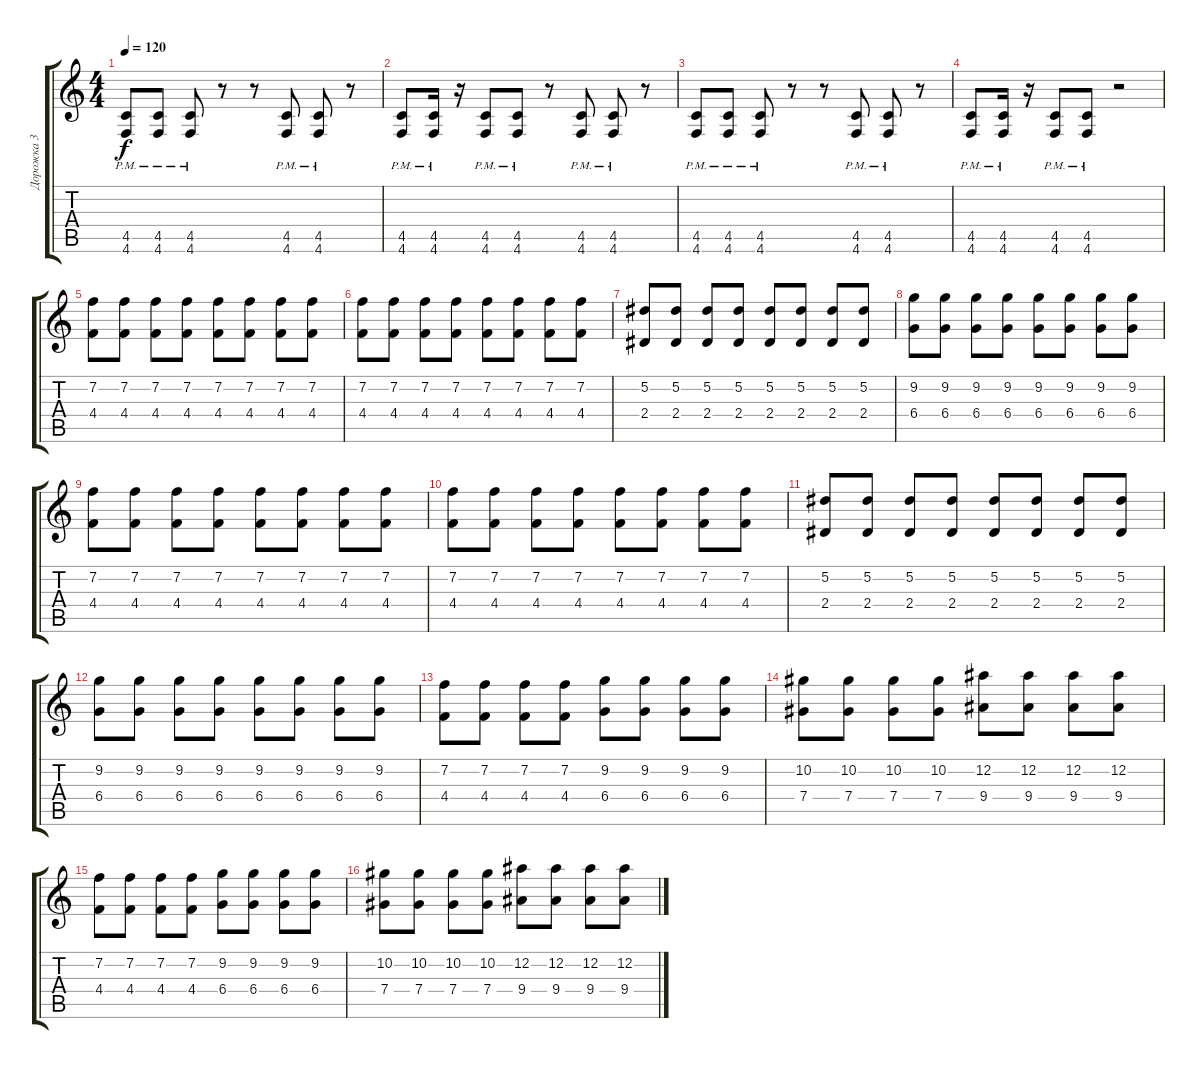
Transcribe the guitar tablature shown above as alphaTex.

\track ("Дорожка 3" "Дорожка 3") {instrument distortionguitar}
\staff {score tabs}
\tuning (Eb4 Bb3 Gb3 Db3 Ab2 Db2) {hide}
\ts (4 4)
\tempo 120
\clef g2
\ks c
(4.5{pm} 4.6{pm}).8{dy f} (4.5{pm} 4.6{pm}).8 (4.5{pm} 4.6{pm}).8 r.8 r.8 (4.5{pm} 4.6{pm}).8 (4.5{pm} 4.6{pm}).8 r.8 |
(4.5{pm} 4.6{pm}).8 (4.5{pm} 4.6{pm}).16 r.16 (4.5{pm} 4.6{pm}).8 (4.5{pm} 4.6{pm}).8 r.8 (4.5{pm} 4.6{pm}).8 (4.5{pm} 4.6{pm}).8 r.8 |
(4.5{pm} 4.6{pm}).8 (4.5{pm} 4.6{pm}).8 (4.5{pm} 4.6{pm}).8 r.8 r.8 (4.5{pm} 4.6{pm}).8 (4.5{pm} 4.6{pm}).8 r.8 |
(4.5{pm} 4.6{pm}).8 (4.5{pm} 4.6{pm}).16 r.16 (4.5{pm} 4.6{pm}).8 (4.5{pm} 4.6{pm}).8 r.2 |
(7.2 4.4).8 (7.2 4.4).8 (7.2 4.4).8 (7.2 4.4).8 (7.2 4.4).8 (7.2 4.4).8 (7.2 4.4).8 (7.2 4.4).8 |
(7.2 4.4).8 (7.2 4.4).8 (7.2 4.4).8 (7.2 4.4).8 (7.2 4.4).8 (7.2 4.4).8 (7.2 4.4).8 (7.2 4.4).8 |
(5.2 2.4).8 (5.2 2.4).8 (5.2 2.4).8 (5.2 2.4).8 (5.2 2.4).8 (5.2 2.4).8 (5.2 2.4).8 (5.2 2.4).8 |
(9.2 6.4).8 (9.2 6.4).8 (9.2 6.4).8 (9.2 6.4).8 (9.2 6.4).8 (9.2 6.4).8 (9.2 6.4).8 (9.2 6.4).8 |
(7.2 4.4).8 (7.2 4.4).8 (7.2 4.4).8 (7.2 4.4).8 (7.2 4.4).8 (7.2 4.4).8 (7.2 4.4).8 (7.2 4.4).8 |
(7.2 4.4).8 (7.2 4.4).8 (7.2 4.4).8 (7.2 4.4).8 (7.2 4.4).8 (7.2 4.4).8 (7.2 4.4).8 (7.2 4.4).8 |
(5.2 2.4).8 (5.2 2.4).8 (5.2 2.4).8 (5.2 2.4).8 (5.2 2.4).8 (5.2 2.4).8 (5.2 2.4).8 (5.2 2.4).8 |
(9.2 6.4).8 (9.2 6.4).8 (9.2 6.4).8 (9.2 6.4).8 (9.2 6.4).8 (9.2 6.4).8 (9.2 6.4).8 (9.2 6.4).8 |
(7.2 4.4).8 (7.2 4.4).8 (7.2 4.4).8 (7.2 4.4).8 (9.2 6.4).8 (9.2 6.4).8 (9.2 6.4).8 (9.2 6.4).8 |
(10.2 7.4).8 (10.2 7.4).8 (10.2 7.4).8 (10.2 7.4).8 (12.2 9.4).8 (12.2 9.4).8 (12.2 9.4).8 (12.2 9.4).8 |
(7.2 4.4).8 (7.2 4.4).8 (7.2 4.4).8 (7.2 4.4).8 (9.2 6.4).8 (9.2 6.4).8 (9.2 6.4).8 (9.2 6.4).8 |
(10.2 7.4).8 (10.2 7.4).8 (10.2 7.4).8 (10.2 7.4).8 (12.2 9.4).8 (12.2 9.4).8 (12.2 9.4).8 (12.2 9.4).8
